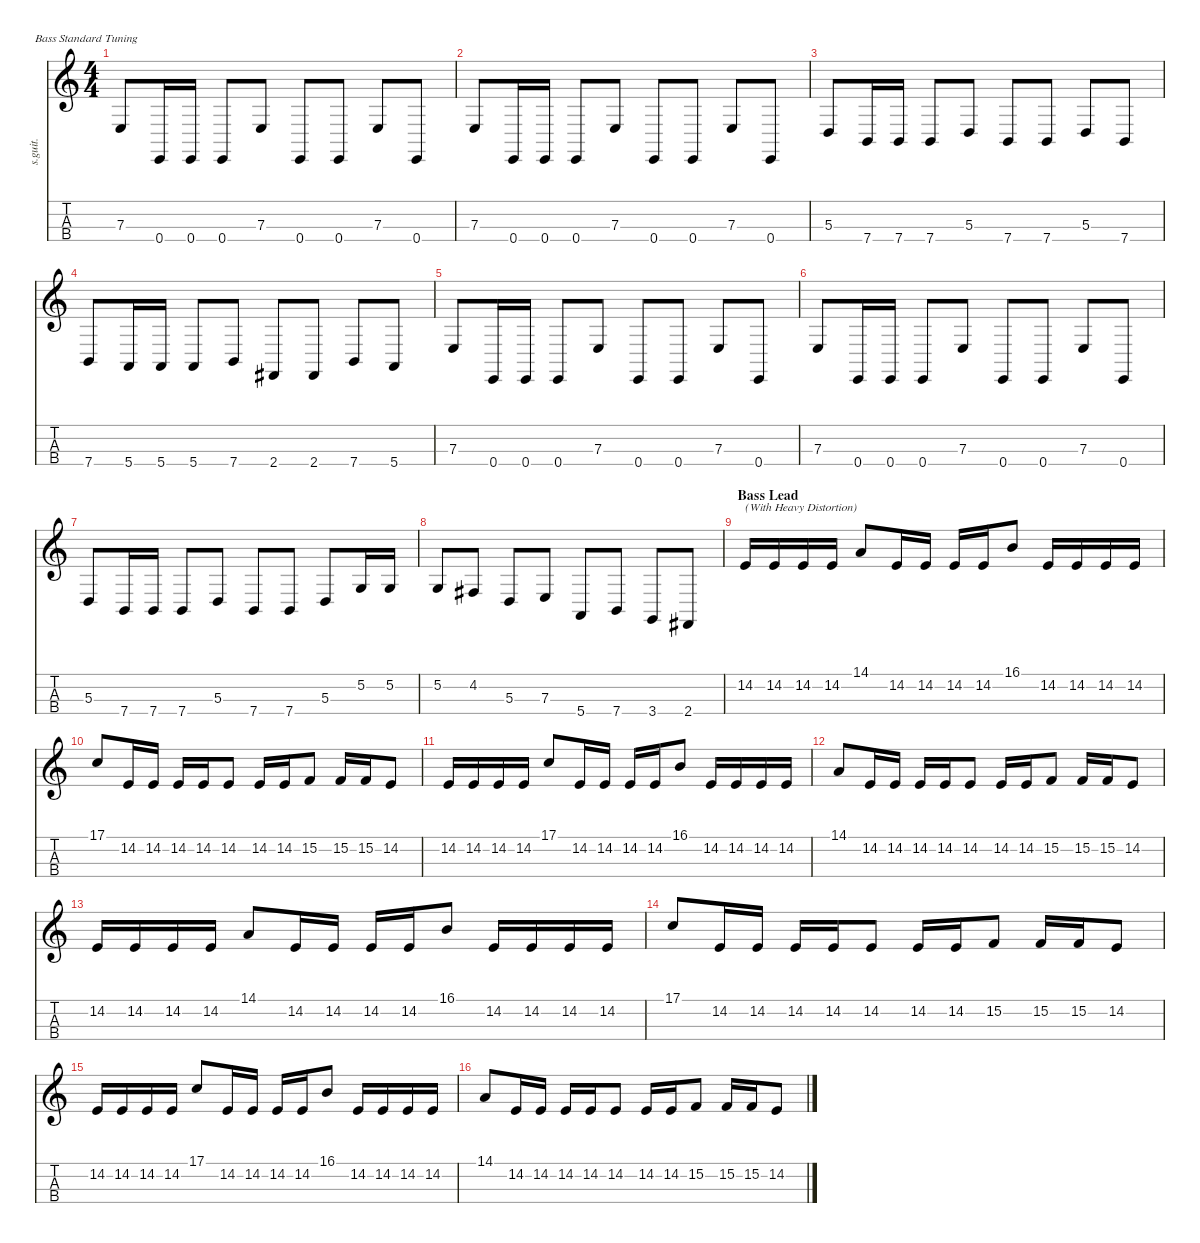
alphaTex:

\defaultSystemsLayout 4
\hideDynamics
\bracketExtendMode nobrackets
\track ("Cliff Burton - Bass" "s.guit.") {instrument electricbassfinger}
\staff {score tabs}
\tuning (G2 D2 A1 E1)
\ts (4 4)
\tempo (130 hide)
\clef g2
\ks c
7.3.8{lyrics (0 "") lyrics (1 "") lyrics (2 "") lyrics (3 "") lyrics (4 "") dy f} 0.4.16{lyrics (0 "") lyrics (1 "") lyrics (2 "") lyrics (3 "") lyrics (4 "")} 0.4.16{lyrics (0 "") lyrics (1 "") lyrics (2 "") lyrics (3 "") lyrics (4 "")} 0.4.8{lyrics (0 "") lyrics (1 "") lyrics (2 "") lyrics (3 "") lyrics (4 "")} 7.3.8{lyrics (0 "") lyrics (1 "") lyrics (2 "") lyrics (3 "") lyrics (4 "")} 0.4.8{lyrics (0 "") lyrics (1 "") lyrics (2 "") lyrics (3 "") lyrics (4 "")} 0.4.8{lyrics (0 "") lyrics (1 "") lyrics (2 "") lyrics (3 "") lyrics (4 "")} 7.3.8{lyrics (0 "") lyrics (1 "") lyrics (2 "") lyrics (3 "") lyrics (4 "")} 0.4.8{lyrics (0 "") lyrics (1 "") lyrics (2 "") lyrics (3 "") lyrics (4 "")} |
7.3.8{lyrics (0 "") lyrics (1 "") lyrics (2 "") lyrics (3 "") lyrics (4 "")} 0.4.16{lyrics (0 "") lyrics (1 "") lyrics (2 "") lyrics (3 "") lyrics (4 "")} 0.4.16{lyrics (0 "") lyrics (1 "") lyrics (2 "") lyrics (3 "") lyrics (4 "")} 0.4.8{lyrics (0 "") lyrics (1 "") lyrics (2 "") lyrics (3 "") lyrics (4 "")} 7.3.8{lyrics (0 "") lyrics (1 "") lyrics (2 "") lyrics (3 "") lyrics (4 "")} 0.4.8{lyrics (0 "") lyrics (1 "") lyrics (2 "") lyrics (3 "") lyrics (4 "")} 0.4.8{lyrics (0 "") lyrics (1 "") lyrics (2 "") lyrics (3 "") lyrics (4 "")} 7.3.8{lyrics (0 "") lyrics (1 "") lyrics (2 "") lyrics (3 "") lyrics (4 "")} 0.4.8{lyrics (0 "") lyrics (1 "") lyrics (2 "") lyrics (3 "") lyrics (4 "")} |
5.3.8{lyrics (0 "") lyrics (1 "") lyrics (2 "") lyrics (3 "") lyrics (4 "")} 7.4.16{lyrics (0 "") lyrics (1 "") lyrics (2 "") lyrics (3 "") lyrics (4 "")} 7.4.16{lyrics (0 "") lyrics (1 "") lyrics (2 "") lyrics (3 "") lyrics (4 "")} 7.4.8{lyrics (0 "") lyrics (1 "") lyrics (2 "") lyrics (3 "") lyrics (4 "")} 5.3.8{lyrics (0 "") lyrics (1 "") lyrics (2 "") lyrics (3 "") lyrics (4 "")} 7.4.8{lyrics (0 "") lyrics (1 "") lyrics (2 "") lyrics (3 "") lyrics (4 "")} 7.4.8{lyrics (0 "") lyrics (1 "") lyrics (2 "") lyrics (3 "") lyrics (4 "")} 5.3.8{lyrics (0 "") lyrics (1 "") lyrics (2 "") lyrics (3 "") lyrics (4 "")} 7.4.8{lyrics (0 "") lyrics (1 "") lyrics (2 "") lyrics (3 "") lyrics (4 "")} |
7.4.8{lyrics (0 "") lyrics (1 "") lyrics (2 "") lyrics (3 "") lyrics (4 "")} 5.4.16{lyrics (0 "") lyrics (1 "") lyrics (2 "") lyrics (3 "") lyrics (4 "")} 5.4.16{lyrics (0 "") lyrics (1 "") lyrics (2 "") lyrics (3 "") lyrics (4 "")} 5.4.8{lyrics (0 "") lyrics (1 "") lyrics (2 "") lyrics (3 "") lyrics (4 "")} 7.4.8{lyrics (0 "") lyrics (1 "") lyrics (2 "") lyrics (3 "") lyrics (4 "")} 2.4{acc #}.8{lyrics (0 "") lyrics (1 "") lyrics (2 "") lyrics (3 "") lyrics (4 "")} 2.4{acc #}.8{lyrics (0 "") lyrics (1 "") lyrics (2 "") lyrics (3 "") lyrics (4 "")} 7.4.8{lyrics (0 "") lyrics (1 "") lyrics (2 "") lyrics (3 "") lyrics (4 "")} 5.4.8{lyrics (0 "") lyrics (1 "") lyrics (2 "") lyrics (3 "") lyrics (4 "")} |
7.3.8{lyrics (0 "") lyrics (1 "") lyrics (2 "") lyrics (3 "") lyrics (4 "")} 0.4.16{lyrics (0 "") lyrics (1 "") lyrics (2 "") lyrics (3 "") lyrics (4 "")} 0.4.16{lyrics (0 "") lyrics (1 "") lyrics (2 "") lyrics (3 "") lyrics (4 "")} 0.4.8{lyrics (0 "") lyrics (1 "") lyrics (2 "") lyrics (3 "") lyrics (4 "")} 7.3.8{lyrics (0 "") lyrics (1 "") lyrics (2 "") lyrics (3 "") lyrics (4 "")} 0.4.8{lyrics (0 "") lyrics (1 "") lyrics (2 "") lyrics (3 "") lyrics (4 "")} 0.4.8{lyrics (0 "") lyrics (1 "") lyrics (2 "") lyrics (3 "") lyrics (4 "")} 7.3.8{lyrics (0 "") lyrics (1 "") lyrics (2 "") lyrics (3 "") lyrics (4 "")} 0.4.8{lyrics (0 "") lyrics (1 "") lyrics (2 "") lyrics (3 "") lyrics (4 "")} |
7.3.8{lyrics (0 "") lyrics (1 "") lyrics (2 "") lyrics (3 "") lyrics (4 "")} 0.4.16{lyrics (0 "") lyrics (1 "") lyrics (2 "") lyrics (3 "") lyrics (4 "")} 0.4.16{lyrics (0 "") lyrics (1 "") lyrics (2 "") lyrics (3 "") lyrics (4 "")} 0.4.8{lyrics (0 "") lyrics (1 "") lyrics (2 "") lyrics (3 "") lyrics (4 "")} 7.3.8{lyrics (0 "") lyrics (1 "") lyrics (2 "") lyrics (3 "") lyrics (4 "")} 0.4.8{lyrics (0 "") lyrics (1 "") lyrics (2 "") lyrics (3 "") lyrics (4 "")} 0.4.8{lyrics (0 "") lyrics (1 "") lyrics (2 "") lyrics (3 "") lyrics (4 "")} 7.3.8{lyrics (0 "") lyrics (1 "") lyrics (2 "") lyrics (3 "") lyrics (4 "")} 0.4.8{lyrics (0 "") lyrics (1 "") lyrics (2 "") lyrics (3 "") lyrics (4 "")} |
5.3.8{lyrics (0 "") lyrics (1 "") lyrics (2 "") lyrics (3 "") lyrics (4 "")} 7.4.16{lyrics (0 "") lyrics (1 "") lyrics (2 "") lyrics (3 "") lyrics (4 "")} 7.4.16{lyrics (0 "") lyrics (1 "") lyrics (2 "") lyrics (3 "") lyrics (4 "")} 7.4.8{lyrics (0 "") lyrics (1 "") lyrics (2 "") lyrics (3 "") lyrics (4 "")} 5.3.8{lyrics (0 "") lyrics (1 "") lyrics (2 "") lyrics (3 "") lyrics (4 "")} 7.4.8{lyrics (0 "") lyrics (1 "") lyrics (2 "") lyrics (3 "") lyrics (4 "")} 7.4.8{lyrics (0 "") lyrics (1 "") lyrics (2 "") lyrics (3 "") lyrics (4 "")} 5.3.8{lyrics (0 "") lyrics (1 "") lyrics (2 "") lyrics (3 "") lyrics (4 "")} 5.2.16{lyrics (0 "") lyrics (1 "") lyrics (2 "") lyrics (3 "") lyrics (4 "")} 5.2.16{lyrics (0 "") lyrics (1 "") lyrics (2 "") lyrics (3 "") lyrics (4 "")} |
5.2.8{lyrics (0 "") lyrics (1 "") lyrics (2 "") lyrics (3 "") lyrics (4 "")} 4.2{acc #}.8{lyrics (0 "") lyrics (1 "") lyrics (2 "") lyrics (3 "") lyrics (4 "")} 5.3.8{lyrics (0 "") lyrics (1 "") lyrics (2 "") lyrics (3 "") lyrics (4 "")} 7.3.8{lyrics (0 "") lyrics (1 "") lyrics (2 "") lyrics (3 "") lyrics (4 "")} 5.4.8{lyrics (0 "") lyrics (1 "") lyrics (2 "") lyrics (3 "") lyrics (4 "")} 7.4.8{lyrics (0 "") lyrics (1 "") lyrics (2 "") lyrics (3 "") lyrics (4 "")} 3.4.8{lyrics (0 "") lyrics (1 "") lyrics (2 "") lyrics (3 "") lyrics (4 "")} 2.4{acc #}.8{lyrics (0 "") lyrics (1 "") lyrics (2 "") lyrics (3 "") lyrics (4 "")} |
\section ("" "Bass Lead")
14.2.16{txt "(With Heavy Distortion)" lyrics (0 "") lyrics (1 "") lyrics (2 "") lyrics (3 "") lyrics (4 "")} 14.2.16{lyrics (0 "") lyrics (1 "") lyrics (2 "") lyrics (3 "") lyrics (4 "")} 14.2.16{lyrics (0 "") lyrics (1 "") lyrics (2 "") lyrics (3 "") lyrics (4 "")} 14.2.16{lyrics (0 "") lyrics (1 "") lyrics (2 "") lyrics (3 "") lyrics (4 "")} 14.1.8{lyrics (0 "") lyrics (1 "") lyrics (2 "") lyrics (3 "") lyrics (4 "")} 14.2.16{lyrics (0 "") lyrics (1 "") lyrics (2 "") lyrics (3 "") lyrics (4 "")} 14.2.16{lyrics (0 "") lyrics (1 "") lyrics (2 "") lyrics (3 "") lyrics (4 "")} 14.2.16{lyrics (0 "") lyrics (1 "") lyrics (2 "") lyrics (3 "") lyrics (4 "")} 14.2.16{lyrics (0 "") lyrics (1 "") lyrics (2 "") lyrics (3 "") lyrics (4 "")} 16.1.8{lyrics (0 "") lyrics (1 "") lyrics (2 "") lyrics (3 "") lyrics (4 "")} 14.2.16{lyrics (0 "") lyrics (1 "") lyrics (2 "") lyrics (3 "") lyrics (4 "")} 14.2.16{lyrics (0 "") lyrics (1 "") lyrics (2 "") lyrics (3 "") lyrics (4 "")} 14.2.16{lyrics (0 "") lyrics (1 "") lyrics (2 "") lyrics (3 "") lyrics (4 "")} 14.2.16{lyrics (0 "") lyrics (1 "") lyrics (2 "") lyrics (3 "") lyrics (4 "")} |
17.1.8{lyrics (0 "") lyrics (1 "") lyrics (2 "") lyrics (3 "") lyrics (4 "")} 14.2.16{lyrics (0 "") lyrics (1 "") lyrics (2 "") lyrics (3 "") lyrics (4 "")} 14.2.16{lyrics (0 "") lyrics (1 "") lyrics (2 "") lyrics (3 "") lyrics (4 "")} 14.2.16{lyrics (0 "") lyrics (1 "") lyrics (2 "") lyrics (3 "") lyrics (4 "")} 14.2.16{lyrics (0 "") lyrics (1 "") lyrics (2 "") lyrics (3 "") lyrics (4 "")} 14.2.8{lyrics (0 "") lyrics (1 "") lyrics (2 "") lyrics (3 "") lyrics (4 "")} 14.2.16{lyrics (0 "") lyrics (1 "") lyrics (2 "") lyrics (3 "") lyrics (4 "")} 14.2.16{lyrics (0 "") lyrics (1 "") lyrics (2 "") lyrics (3 "") lyrics (4 "")} 15.2.8{lyrics (0 "") lyrics (1 "") lyrics (2 "") lyrics (3 "") lyrics (4 "")} 15.2.16{lyrics (0 "") lyrics (1 "") lyrics (2 "") lyrics (3 "") lyrics (4 "")} 15.2.16{lyrics (0 "") lyrics (1 "") lyrics (2 "") lyrics (3 "") lyrics (4 "")} 14.2.8{lyrics (0 "") lyrics (1 "") lyrics (2 "") lyrics (3 "") lyrics (4 "")} |
14.2.16{lyrics (0 "") lyrics (1 "") lyrics (2 "") lyrics (3 "") lyrics (4 "")} 14.2.16{lyrics (0 "") lyrics (1 "") lyrics (2 "") lyrics (3 "") lyrics (4 "")} 14.2.16{lyrics (0 "") lyrics (1 "") lyrics (2 "") lyrics (3 "") lyrics (4 "")} 14.2.16{lyrics (0 "") lyrics (1 "") lyrics (2 "") lyrics (3 "") lyrics (4 "")} 17.1.8{lyrics (0 "") lyrics (1 "") lyrics (2 "") lyrics (3 "") lyrics (4 "")} 14.2.16{lyrics (0 "") lyrics (1 "") lyrics (2 "") lyrics (3 "") lyrics (4 "")} 14.2.16{lyrics (0 "") lyrics (1 "") lyrics (2 "") lyrics (3 "") lyrics (4 "")} 14.2.16{lyrics (0 "") lyrics (1 "") lyrics (2 "") lyrics (3 "") lyrics (4 "")} 14.2.16{lyrics (0 "") lyrics (1 "") lyrics (2 "") lyrics (3 "") lyrics (4 "")} 16.1.8{lyrics (0 "") lyrics (1 "") lyrics (2 "") lyrics (3 "") lyrics (4 "")} 14.2.16{lyrics (0 "") lyrics (1 "") lyrics (2 "") lyrics (3 "") lyrics (4 "")} 14.2.16{lyrics (0 "") lyrics (1 "") lyrics (2 "") lyrics (3 "") lyrics (4 "")} 14.2.16{lyrics (0 "") lyrics (1 "") lyrics (2 "") lyrics (3 "") lyrics (4 "")} 14.2.16{lyrics (0 "") lyrics (1 "") lyrics (2 "") lyrics (3 "") lyrics (4 "")} |
14.1.8{lyrics (0 "") lyrics (1 "") lyrics (2 "") lyrics (3 "") lyrics (4 "")} 14.2.16{lyrics (0 "") lyrics (1 "") lyrics (2 "") lyrics (3 "") lyrics (4 "")} 14.2.16{lyrics (0 "") lyrics (1 "") lyrics (2 "") lyrics (3 "") lyrics (4 "")} 14.2.16{lyrics (0 "") lyrics (1 "") lyrics (2 "") lyrics (3 "") lyrics (4 "")} 14.2.16{lyrics (0 "") lyrics (1 "") lyrics (2 "") lyrics (3 "") lyrics (4 "")} 14.2.8{lyrics (0 "") lyrics (1 "") lyrics (2 "") lyrics (3 "") lyrics (4 "")} 14.2.16{lyrics (0 "") lyrics (1 "") lyrics (2 "") lyrics (3 "") lyrics (4 "")} 14.2.16{lyrics (0 "") lyrics (1 "") lyrics (2 "") lyrics (3 "") lyrics (4 "")} 15.2.8{lyrics (0 "") lyrics (1 "") lyrics (2 "") lyrics (3 "") lyrics (4 "")} 15.2.16{lyrics (0 "") lyrics (1 "") lyrics (2 "") lyrics (3 "") lyrics (4 "")} 15.2.16{lyrics (0 "") lyrics (1 "") lyrics (2 "") lyrics (3 "") lyrics (4 "")} 14.2.8{lyrics (0 "") lyrics (1 "") lyrics (2 "") lyrics (3 "") lyrics (4 "")} |
14.2.16{lyrics (0 "") lyrics (1 "") lyrics (2 "") lyrics (3 "") lyrics (4 "")} 14.2.16{lyrics (0 "") lyrics (1 "") lyrics (2 "") lyrics (3 "") lyrics (4 "")} 14.2.16{lyrics (0 "") lyrics (1 "") lyrics (2 "") lyrics (3 "") lyrics (4 "")} 14.2.16{lyrics (0 "") lyrics (1 "") lyrics (2 "") lyrics (3 "") lyrics (4 "")} 14.1.8{lyrics (0 "") lyrics (1 "") lyrics (2 "") lyrics (3 "") lyrics (4 "")} 14.2.16{lyrics (0 "") lyrics (1 "") lyrics (2 "") lyrics (3 "") lyrics (4 "")} 14.2.16{lyrics (0 "") lyrics (1 "") lyrics (2 "") lyrics (3 "") lyrics (4 "")} 14.2.16{lyrics (0 "") lyrics (1 "") lyrics (2 "") lyrics (3 "") lyrics (4 "")} 14.2.16{lyrics (0 "") lyrics (1 "") lyrics (2 "") lyrics (3 "") lyrics (4 "")} 16.1.8{lyrics (0 "") lyrics (1 "") lyrics (2 "") lyrics (3 "") lyrics (4 "")} 14.2.16{lyrics (0 "") lyrics (1 "") lyrics (2 "") lyrics (3 "") lyrics (4 "")} 14.2.16{lyrics (0 "") lyrics (1 "") lyrics (2 "") lyrics (3 "") lyrics (4 "")} 14.2.16{lyrics (0 "") lyrics (1 "") lyrics (2 "") lyrics (3 "") lyrics (4 "")} 14.2.16{lyrics (0 "") lyrics (1 "") lyrics (2 "") lyrics (3 "") lyrics (4 "")} |
17.1.8{lyrics (0 "") lyrics (1 "") lyrics (2 "") lyrics (3 "") lyrics (4 "")} 14.2.16{lyrics (0 "") lyrics (1 "") lyrics (2 "") lyrics (3 "") lyrics (4 "")} 14.2.16{lyrics (0 "") lyrics (1 "") lyrics (2 "") lyrics (3 "") lyrics (4 "")} 14.2.16{lyrics (0 "") lyrics (1 "") lyrics (2 "") lyrics (3 "") lyrics (4 "")} 14.2.16{lyrics (0 "") lyrics (1 "") lyrics (2 "") lyrics (3 "") lyrics (4 "")} 14.2.8{lyrics (0 "") lyrics (1 "") lyrics (2 "") lyrics (3 "") lyrics (4 "")} 14.2.16{lyrics (0 "") lyrics (1 "") lyrics (2 "") lyrics (3 "") lyrics (4 "")} 14.2.16{lyrics (0 "") lyrics (1 "") lyrics (2 "") lyrics (3 "") lyrics (4 "")} 15.2.8{lyrics (0 "") lyrics (1 "") lyrics (2 "") lyrics (3 "") lyrics (4 "")} 15.2.16{lyrics (0 "") lyrics (1 "") lyrics (2 "") lyrics (3 "") lyrics (4 "")} 15.2.16{lyrics (0 "") lyrics (1 "") lyrics (2 "") lyrics (3 "") lyrics (4 "")} 14.2.8{lyrics (0 "") lyrics (1 "") lyrics (2 "") lyrics (3 "") lyrics (4 "")} |
14.2.16{lyrics (0 "") lyrics (1 "") lyrics (2 "") lyrics (3 "") lyrics (4 "")} 14.2.16{lyrics (0 "") lyrics (1 "") lyrics (2 "") lyrics (3 "") lyrics (4 "")} 14.2.16{lyrics (0 "") lyrics (1 "") lyrics (2 "") lyrics (3 "") lyrics (4 "")} 14.2.16{lyrics (0 "") lyrics (1 "") lyrics (2 "") lyrics (3 "") lyrics (4 "")} 17.1.8{lyrics (0 "") lyrics (1 "") lyrics (2 "") lyrics (3 "") lyrics (4 "")} 14.2.16{lyrics (0 "") lyrics (1 "") lyrics (2 "") lyrics (3 "") lyrics (4 "")} 14.2.16{lyrics (0 "") lyrics (1 "") lyrics (2 "") lyrics (3 "") lyrics (4 "")} 14.2.16{lyrics (0 "") lyrics (1 "") lyrics (2 "") lyrics (3 "") lyrics (4 "")} 14.2.16{lyrics (0 "") lyrics (1 "") lyrics (2 "") lyrics (3 "") lyrics (4 "")} 16.1.8{lyrics (0 "") lyrics (1 "") lyrics (2 "") lyrics (3 "") lyrics (4 "")} 14.2.16{lyrics (0 "") lyrics (1 "") lyrics (2 "") lyrics (3 "") lyrics (4 "")} 14.2.16{lyrics (0 "") lyrics (1 "") lyrics (2 "") lyrics (3 "") lyrics (4 "")} 14.2.16{lyrics (0 "") lyrics (1 "") lyrics (2 "") lyrics (3 "") lyrics (4 "")} 14.2.16{lyrics (0 "") lyrics (1 "") lyrics (2 "") lyrics (3 "") lyrics (4 "")} |
14.1.8{lyrics (0 "") lyrics (1 "") lyrics (2 "") lyrics (3 "") lyrics (4 "")} 14.2.16{lyrics (0 "") lyrics (1 "") lyrics (2 "") lyrics (3 "") lyrics (4 "")} 14.2.16{lyrics (0 "") lyrics (1 "") lyrics (2 "") lyrics (3 "") lyrics (4 "")} 14.2.16{lyrics (0 "") lyrics (1 "") lyrics (2 "") lyrics (3 "") lyrics (4 "")} 14.2.16{lyrics (0 "") lyrics (1 "") lyrics (2 "") lyrics (3 "") lyrics (4 "")} 14.2.8{lyrics (0 "") lyrics (1 "") lyrics (2 "") lyrics (3 "") lyrics (4 "")} 14.2.16{lyrics (0 "") lyrics (1 "") lyrics (2 "") lyrics (3 "") lyrics (4 "")} 14.2.16{lyrics (0 "") lyrics (1 "") lyrics (2 "") lyrics (3 "") lyrics (4 "")} 15.2.8{lyrics (0 "") lyrics (1 "") lyrics (2 "") lyrics (3 "") lyrics (4 "")} 15.2.16{lyrics (0 "") lyrics (1 "") lyrics (2 "") lyrics (3 "") lyrics (4 "")} 15.2.16{lyrics (0 "") lyrics (1 "") lyrics (2 "") lyrics (3 "") lyrics (4 "")} 14.2.8{lyrics (0 "") lyrics (1 "") lyrics (2 "") lyrics (3 "") lyrics (4 "")}
